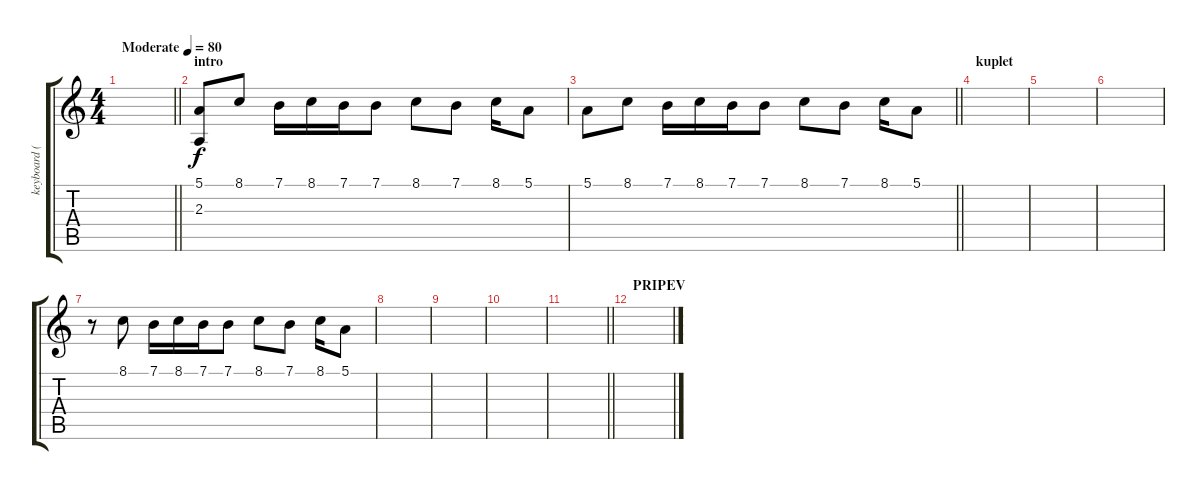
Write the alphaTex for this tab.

\track ("keyboard (А. Козлов)" "keyboard (") {instrument lead1square}
\staff {score tabs}
\tuning (E4 B3 G3 D3 A2 E2) {hide}
\ts (4 4)
\tempo (80 "Moderate")
\clef g2
\barLineRight lightlight
\ks c
|
\section ("" "intro")
(5.1 2.3).8 8.1.8 7.1.16 8.1.16 7.1.16 7.1.8 8.1.8 7.1.8 8.1.16 5.1.8 |
\barLineRight lightlight
5.1.8 8.1.8 7.1.16 8.1.16 7.1.16 7.1.8 8.1.8 7.1.8 8.1.16 5.1.8 |
\section ("" "kuplet")
|
|
|
r.8 8.1.8 7.1.16 8.1.16 7.1.16 7.1.8 8.1.8 7.1.8 8.1.16 5.1.8 |
|
|
|
\barLineRight lightlight
|
\section ("" "PRIPEV")
